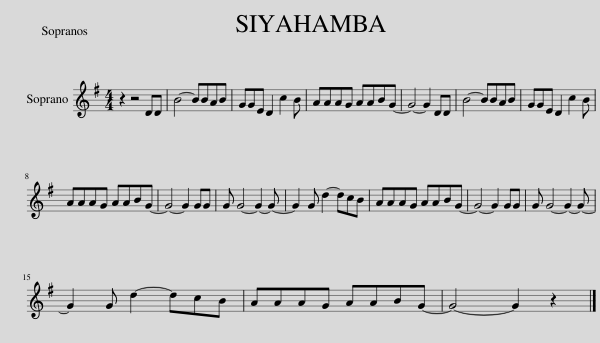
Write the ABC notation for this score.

X:1
L:1/8
M:4/4
I:linebreak $
K:G
V:1 treble
V:1
 z2 z4 DD | B4- BBAB | GGE D2 c2 B | AAAG AABG- | G4- G2 DD | %5
 B4- BBAB | GGE D2 c2 B |$ AAAG AABG- | G4- G2 GG | G G4- G2- G- | %10
 G2 G d2- dcB | AAAG AABG- | G4- G2 GG | G G4- G2- G- |$ G2 G d2- dcB | %15
 AAAG AABG- | G4- G2 z2 |] %17
